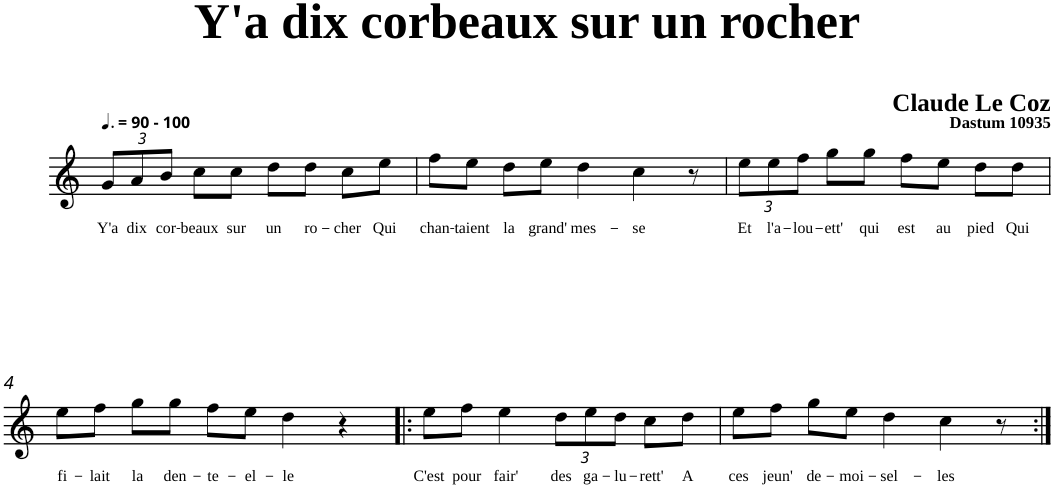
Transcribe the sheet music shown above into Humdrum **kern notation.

**kern	**text
*part1	*part1
*staff1	*staff1
*clefG2	*
*k[]	*
*Xbrackettup	*
=1	=1
!LO:TX:a:B:t=- 100	!
!	!LO:LY:b
12g/L	Y'a
!	!LO:LY:b
12a/	dix
!	!LO:LY:b
12b/J	cor-
!	!LO:LY:b
8cc\L	-beaux
!	!LO:LY:b
8cc\J	sur
!	!LO:LY:b
8dd\L	un
!	!LO:LY:b
8dd\J	ro-
!	!LO:LY:b
8cc\L	-cher
!	!LO:LY:b
8ee\J	Qui
=2	=2
!	!LO:LY:b
8ff\L	chan-
!	!LO:LY:b
8ee\J	-taient
!	!LO:LY:b
8dd\L	la
!	!LO:LY:b
8ee\J	grand'
!	!LO:LY:b
4dd\	mes-
!	!LO:LY:b
4cc\	-se
8r	.
=3	=3
!	!LO:LY:b
12ee\L	Et
!	!LO:LY:b
12ee\	l'a-
!	!LO:LY:b
12ff\J	-lou-
!	!LO:LY:b
8gg\L	-ett'
!	!LO:LY:b
8gg\J	qui
!	!LO:LY:b
8ff\L	est
!	!LO:LY:b
8ee\J	au
!	!LO:LY:b
8dd\L	pied
!	!LO:LY:b
8dd\J	Qui
!!LO:LB:g=z
=4	=4
!	!LO:LY:b
8ee\L	fi-
!	!LO:LY:b
8ff\J	-lait
!	!LO:LY:b
8gg\L	la
!	!LO:LY:b
8gg\J	den-
!	!LO:LY:b
8ff\L	-te-
!	!LO:LY:b
8ee\J	-el-
!	!LO:LY:b
4dd\	-le
4r	.
=5!|:	=5!|:
!	!LO:LY:b
8ee\L	C'est
!	!LO:LY:b
8ff\J	pour
!	!LO:LY:b
4ee\	fair'
!	!LO:LY:b
12dd\L	des
!	!LO:LY:b
12ee\	ga-
!	!LO:LY:b
12dd\J	-lu-
!	!LO:LY:b
8cc\L	-rett'
!	!LO:LY:b
8dd\J	A
=6	=6
!	!LO:LY:b
8ee\L	ces
!	!LO:LY:b
8ff\J	jeun'
!	!LO:LY:b
8gg\L	de-
!	!LO:LY:b
8ee\J	-moi-
!	!LO:LY:b
4dd\	-sel-
!	!LO:LY:b
4cc\	-les
8r	.
=:|!	=:|!
*-	*-
